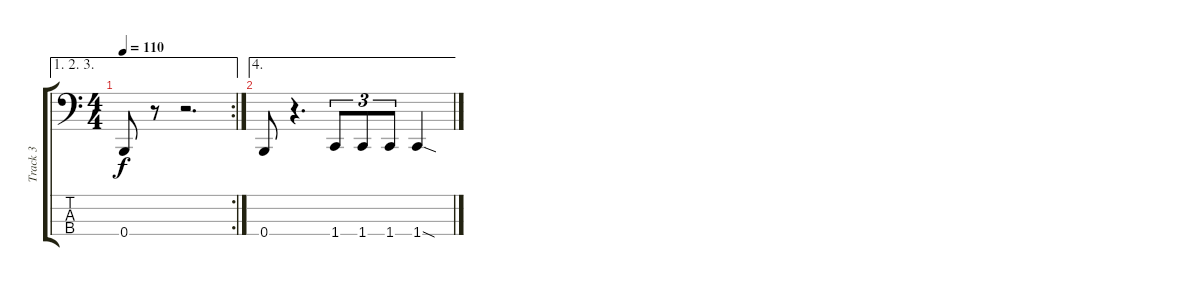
\track ("Track 3" "Track 3") {instrument electricbasspick}
\staff {score tabs}
\tuning (E2 B1 Gb1 B0) {hide}
\ae (1 2 3)
\rc 2
\ts (4 4)
\tempo 110
\clef f4
\ks c
0.4.8{dy f} r.8 r.2{d} |
\ae 4
0.4.8 r.4{d} 1.4.8{tu (3 2)} 1.4.8{tu (3 2)} 1.4.8{tu (3 2)} 1.4{sod}.4
